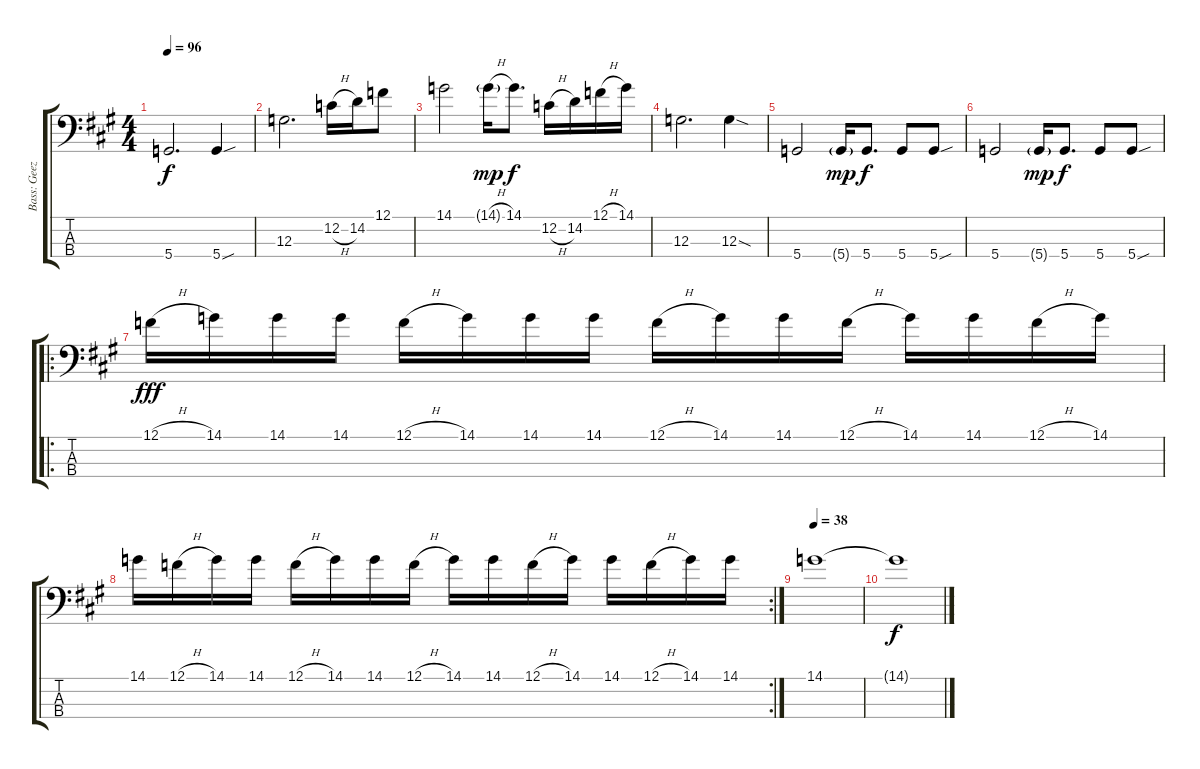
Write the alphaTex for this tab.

\track ("Bass: Geezer" "Bass: Geez") {instrument electricbassfinger}
\staff {score tabs}
\tuning (F2 C2 G1 D1) {hide}
\ts (4 4)
\tempo 96
\clef f4
\ks a
5.4.2{d dy f} 5.4{sou}.4 |
12.3.2{d} 12.2{h}.16 14.2.16 12.1.8 |
14.1.2 14.1{h g}.16{dy mp} 14.1.8{d dy f} 12.2{h}.16 14.2.16 12.1{h}.16 14.1.16 |
12.3.2{d} 12.3{sod}.4 |
5.4.2 5.4{g}.16{dy mp} 5.4.8{d dy f} 5.4.8 5.4{sou}.8 |
5.4.2 5.4{g}.16{dy mp} 5.4.8{d dy f} 5.4.8 5.4{sou}.8 |
\ro
12.1{h}.16{dy fff} 14.1.16 14.1.16 14.1.16 12.1{h}.16 14.1.16 14.1.16 14.1.16 12.1{h}.16 14.1.16 14.1.16 12.1{h}.16 14.1.16 14.1.16 12.1{h}.16 14.1.16 |
\rc 2
14.1.16 12.1{h}.16 14.1.16 14.1.16 12.1{h}.16 14.1.16 14.1.16 12.1{h}.16 14.1.16 14.1.16 12.1{h}.16 14.1.16 14.1.16 12.1{h}.16 14.1.16 14.1.16 |
\tempo 38
14.1.1 |
14.1{t}.1{dy f}
